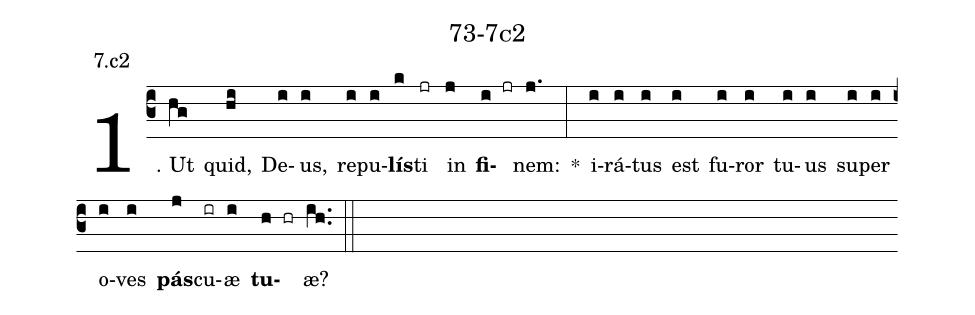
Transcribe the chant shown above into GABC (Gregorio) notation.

name: 73-7c2;
annotation: 7.c2;
%%
(c3)1. Ut(hg) quid,(hi) De(i)us,(i) re(i)pu(i)<b>lís</b>(k)ti(jr) in(j) <b>fi</b>(i jr)nem:(j.) *(:) i(i)rá(i)tus(i) est(i) fu(i)ror(i) tu(i)us(i) su(i)per(i) o(i)ves(i) <b>pás</b>(j)cu(ir)æ(i) <b>tu</b>(h hr)æ?(ih..) (::)
